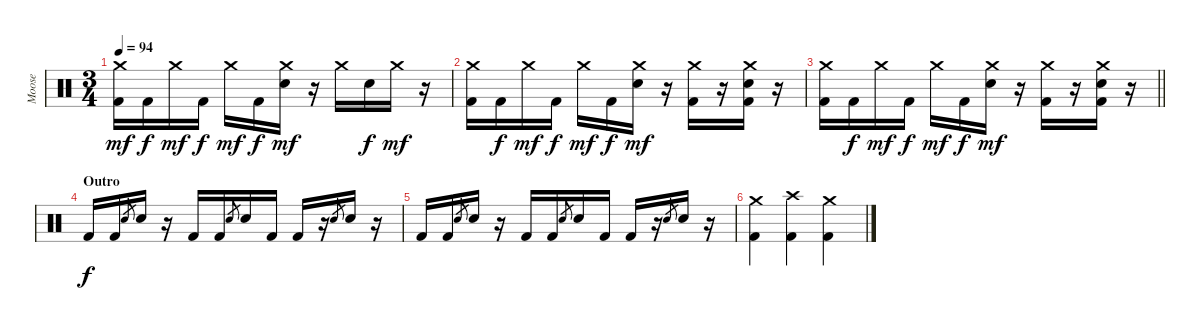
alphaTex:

\track ("Moose" "Moose") {instrument percussion}
\staff {score}
\articulation defaults
\ts (3 4)
\tempo 94
\clef neutral
\ks c
("Kick (hit) 2" "Crash medium (hit)").16{dy mf} "Kick (hit) 2".16{dy f} "Crash medium (hit)".16{dy mf} "Kick (hit) 2".16{dy f} "Crash medium (hit)".16{dy mf} "Kick (hit) 2".16{dy f} ("Snare (hit) 2" "Crash medium (hit)").16{dy mf} r.16 "Crash medium (hit)".16 "Snare (hit) 2".16{dy f} "Crash medium (hit)".16{dy mf} r.16 |
("Kick (hit) 2" "Crash medium (hit)").16 "Kick (hit) 2".16{dy f} "Crash medium (hit)".16{dy mf} "Kick (hit) 2".16{dy f} "Crash medium (hit)".16{dy mf} "Kick (hit) 2".16{dy f} ("Snare (hit) 2" "Crash medium (hit)").16{dy mf} r.16 ("Kick (hit) 2" "Crash medium (hit)").16 r.16 ("Kick (hit) 2" "Snare (hit) 2" "Crash medium (hit)").16 r.16 |
\barLineRight lightlight
("Kick (hit) 2" "Crash medium (hit)").16 "Kick (hit) 2".16{dy f} "Crash medium (hit)".16{dy mf} "Kick (hit) 2".16{dy f} "Crash medium (hit)".16{dy mf} "Kick (hit) 2".16{dy f} ("Snare (hit) 2" "Crash medium (hit)").16{dy mf} r.16 ("Kick (hit) 2" "Crash medium (hit)").16 r.16 ("Kick (hit) 2" "Snare (hit) 2" "Crash medium (hit)").16 r.16 |
\section ("" "Outro")
"Kick (hit) 2".16{dy f} "Kick (hit) 2".16 "Snare (hit) 2".8{gr} "Snare (hit) 2".16 r.16 "Kick (hit) 2".16 "Kick (hit) 2".16 "Snare (hit) 2".8{gr} "Snare (hit) 2".16 "Kick (hit) 2".16 "Kick (hit) 2".16 r.16 "Snare (hit) 2".8{gr} "Snare (hit) 2".16 r.16 |
"Kick (hit) 2".16 "Kick (hit) 2".16 "Snare (hit) 2".8{gr} "Snare (hit) 2".16 r.16 "Kick (hit) 2".16 "Kick (hit) 2".16 "Snare (hit) 2".8{gr} "Snare (hit) 2".16 "Kick (hit) 2".16 "Kick (hit) 2".16 r.16 "Snare (hit) 2".8{gr} "Snare (hit) 2".16 r.16 |
("Kick (hit) 2" "Crash medium (hit)").4 ("Kick (hit) 2" "Crash high (hit)").4 ("Kick (hit) 2" "Crash medium (hit)").4
